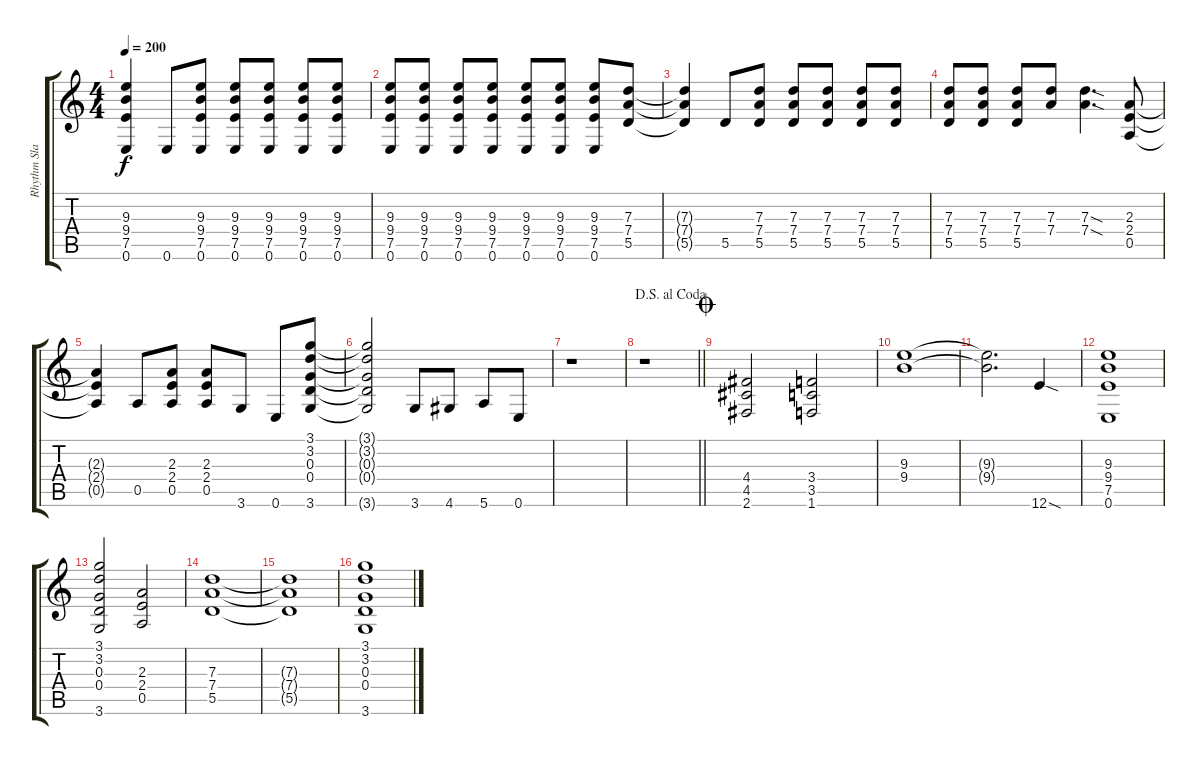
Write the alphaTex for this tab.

\track ("Rhythm Slash" "Rhythm Sla") {instrument distortionguitar}
\staff {score tabs}
\tuning (E4 B3 G3 D3 A2 E2) {hide}
\ts (4 4)
\tempo 200
\clef g2
\ks c
(9.3 9.4 7.5 0.6).4{dy f} 0.6.8 (9.3 9.4 7.5 0.6).8 (9.3 9.4 7.5 0.6).8 (9.3 9.4 7.5 0.6).8 (9.3 9.4 7.5 0.6).8 (9.3 9.4 7.5 0.6).8 |
(9.3 9.4 7.5 0.6).8 (9.3 9.4 7.5 0.6).8 (9.3 9.4 7.5 0.6).8 (9.3 9.4 7.5 0.6).8 (9.3 9.4 7.5 0.6).8 (9.3 9.4 7.5 0.6).8 (9.3 9.4 7.5 0.6).8 (7.3 7.4 5.5).8 |
(7.3{t} 7.4{t} 5.5{t}).4 5.5.8 (7.3 7.4 5.5).8 (7.3 7.4 5.5).8 (7.3 7.4 5.5).8 (7.3 7.4 5.5).8 (7.3 7.4 5.5).8 |
(7.3 7.4 5.5).8 (7.3 7.4 5.5).8 (7.3 7.4 5.5).8 (7.3 7.4).8 (7.3{sod} 7.4{sod}).4{d} (2.3 2.4 0.5).8 |
(2.3{t} 2.4{t} 0.5{t}).4 0.5.8 (2.3 2.4 0.5).8 (2.3 2.4 0.5).8 3.6.8 0.6.8 (3.1 3.2 0.3 0.4 3.6).8 |
(3.1{t} 3.2{t} 0.3{t} 0.4{t} 3.6{t}).2 3.6.8 4.6.8 5.6.8 0.6.8 |
r.1 |
\jump dalsegnoalcoda
\barLineRight lightlight
r.1 |
\jump coda
(4.4 4.5 2.6).2 (3.4 3.5 1.6).2 |
(9.3 9.4).1 |
(9.3{t} 9.4{t}).2{d} 12.6{sod}.4 |
(9.3 9.4 7.5 0.6).1 |
(3.1 3.2 0.3 0.4 3.6).2 (2.3 2.4 0.5).2 |
(7.3 7.4 5.5).1 |
(7.3{t} 7.4{t} 5.5{t}).1 |
(3.1 3.2 0.3 0.4 3.6).1
